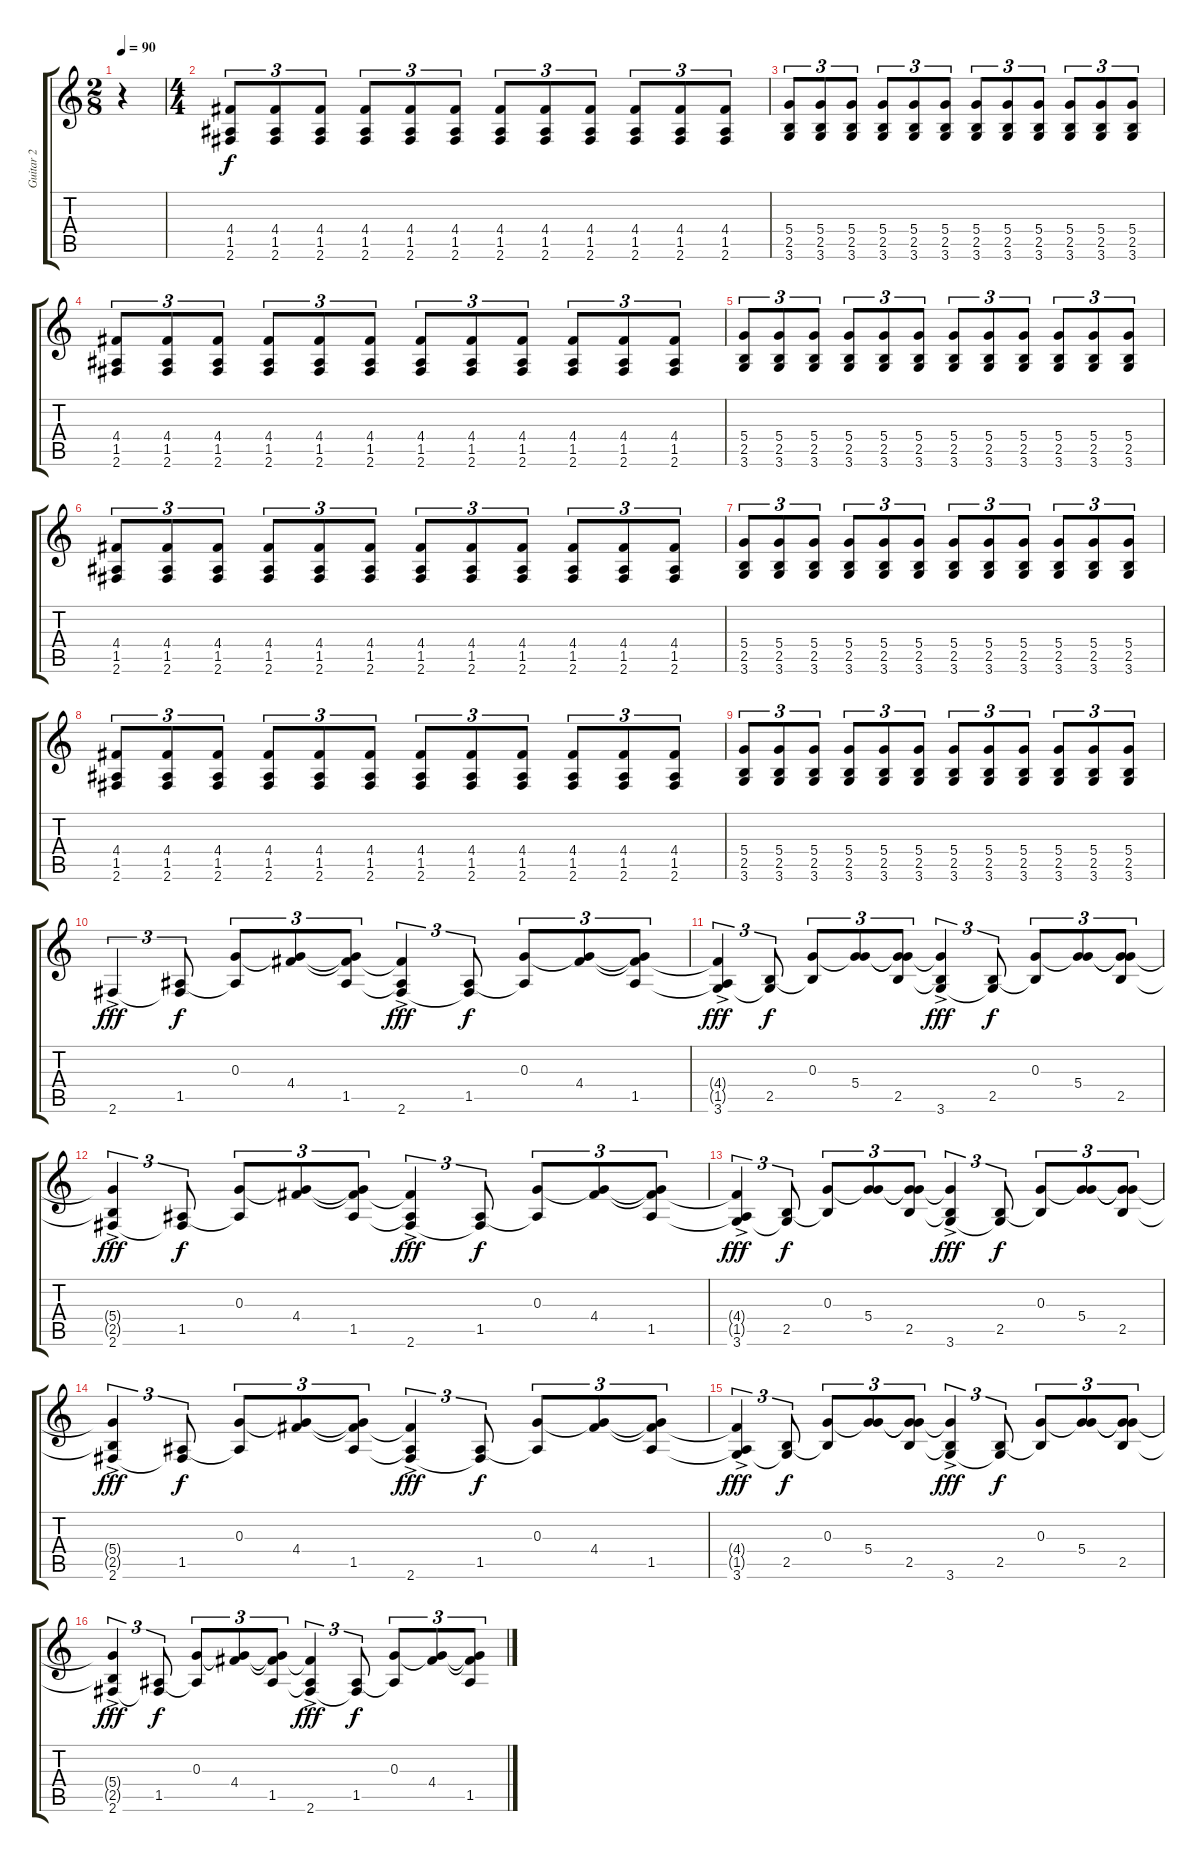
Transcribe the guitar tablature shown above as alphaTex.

\track ("Guitar 2" "Guitar 2") {instrument distortionguitar}
\staff {score tabs}
\tuning (E4 B3 G3 D3 A2 E2) {hide}
\ts (2 8)
\tempo 90
\clef g2
\ks c
r.4{dy f instrument distortionguitar} |
\ts (4 4)
(4.4 1.5 2.6).8{tu (3 2)} (4.4 1.5 2.6).8{tu (3 2)} (4.4 1.5 2.6).8{tu (3 2)} (4.4 1.5 2.6).8{tu (3 2)} (4.4 1.5 2.6).8{tu (3 2)} (4.4 1.5 2.6).8{tu (3 2)} (4.4 1.5 2.6).8{tu (3 2)} (4.4 1.5 2.6).8{tu (3 2)} (4.4 1.5 2.6).8{tu (3 2)} (4.4 1.5 2.6).8{tu (3 2)} (4.4 1.5 2.6).8{tu (3 2)} (4.4 1.5 2.6).8{tu (3 2)} |
(5.4 2.5 3.6).8{tu (3 2)} (5.4 2.5 3.6).8{tu (3 2)} (5.4 2.5 3.6).8{tu (3 2)} (5.4 2.5 3.6).8{tu (3 2)} (5.4 2.5 3.6).8{tu (3 2)} (5.4 2.5 3.6).8{tu (3 2)} (5.4 2.5 3.6).8{tu (3 2)} (5.4 2.5 3.6).8{tu (3 2)} (5.4 2.5 3.6).8{tu (3 2)} (5.4 2.5 3.6).8{tu (3 2)} (5.4 2.5 3.6).8{tu (3 2)} (5.4 2.5 3.6).8{tu (3 2)} |
(4.4 1.5 2.6).8{tu (3 2)} (4.4 1.5 2.6).8{tu (3 2)} (4.4 1.5 2.6).8{tu (3 2)} (4.4 1.5 2.6).8{tu (3 2)} (4.4 1.5 2.6).8{tu (3 2)} (4.4 1.5 2.6).8{tu (3 2)} (4.4 1.5 2.6).8{tu (3 2)} (4.4 1.5 2.6).8{tu (3 2)} (4.4 1.5 2.6).8{tu (3 2)} (4.4 1.5 2.6).8{tu (3 2)} (4.4 1.5 2.6).8{tu (3 2)} (4.4 1.5 2.6).8{tu (3 2)} |
(5.4 2.5 3.6).8{tu (3 2)} (5.4 2.5 3.6).8{tu (3 2)} (5.4 2.5 3.6).8{tu (3 2)} (5.4 2.5 3.6).8{tu (3 2)} (5.4 2.5 3.6).8{tu (3 2)} (5.4 2.5 3.6).8{tu (3 2)} (5.4 2.5 3.6).8{tu (3 2)} (5.4 2.5 3.6).8{tu (3 2)} (5.4 2.5 3.6).8{tu (3 2)} (5.4 2.5 3.6).8{tu (3 2)} (5.4 2.5 3.6).8{tu (3 2)} (5.4 2.5 3.6).8{tu (3 2)} |
(4.4 1.5 2.6).8{tu (3 2)} (4.4 1.5 2.6).8{tu (3 2)} (4.4 1.5 2.6).8{tu (3 2)} (4.4 1.5 2.6).8{tu (3 2)} (4.4 1.5 2.6).8{tu (3 2)} (4.4 1.5 2.6).8{tu (3 2)} (4.4 1.5 2.6).8{tu (3 2)} (4.4 1.5 2.6).8{tu (3 2)} (4.4 1.5 2.6).8{tu (3 2)} (4.4 1.5 2.6).8{tu (3 2)} (4.4 1.5 2.6).8{tu (3 2)} (4.4 1.5 2.6).8{tu (3 2)} |
(5.4 2.5 3.6).8{tu (3 2)} (5.4 2.5 3.6).8{tu (3 2)} (5.4 2.5 3.6).8{tu (3 2)} (5.4 2.5 3.6).8{tu (3 2)} (5.4 2.5 3.6).8{tu (3 2)} (5.4 2.5 3.6).8{tu (3 2)} (5.4 2.5 3.6).8{tu (3 2)} (5.4 2.5 3.6).8{tu (3 2)} (5.4 2.5 3.6).8{tu (3 2)} (5.4 2.5 3.6).8{tu (3 2)} (5.4 2.5 3.6).8{tu (3 2)} (5.4 2.5 3.6).8{tu (3 2)} |
(4.4 1.5 2.6).8{tu (3 2)} (4.4 1.5 2.6).8{tu (3 2)} (4.4 1.5 2.6).8{tu (3 2)} (4.4 1.5 2.6).8{tu (3 2)} (4.4 1.5 2.6).8{tu (3 2)} (4.4 1.5 2.6).8{tu (3 2)} (4.4 1.5 2.6).8{tu (3 2)} (4.4 1.5 2.6).8{tu (3 2)} (4.4 1.5 2.6).8{tu (3 2)} (4.4 1.5 2.6).8{tu (3 2)} (4.4 1.5 2.6).8{tu (3 2)} (4.4 1.5 2.6).8{tu (3 2)} |
(5.4 2.5 3.6).8{tu (3 2)} (5.4 2.5 3.6).8{tu (3 2)} (5.4 2.5 3.6).8{tu (3 2)} (5.4 2.5 3.6).8{tu (3 2)} (5.4 2.5 3.6).8{tu (3 2)} (5.4 2.5 3.6).8{tu (3 2)} (5.4 2.5 3.6).8{tu (3 2)} (5.4 2.5 3.6).8{tu (3 2)} (5.4 2.5 3.6).8{tu (3 2)} (5.4 2.5 3.6).8{tu (3 2)} (5.4 2.5 3.6).8{tu (3 2)} (5.4 2.5 3.6).8{tu (3 2)} |
2.6{ac}.4{tu (3 2) dy fff instrument acousticguitarnylon} (1.5 2.6{t}).8{tu (3 2) dy f} (0.3 1.5{t}).8{tu (3 2)} (0.3{t} 4.4).8{tu (3 2)} (0.3{t} 4.4{t} 1.5).8{tu (3 2)} (4.4{t} 1.5{t} 2.6{ac}).4{tu (3 2) dy fff} (1.5 2.6{t}).8{tu (3 2) dy f} (0.3 1.5{t}).8{tu (3 2)} (0.3{t} 4.4).8{tu (3 2)} (0.3{t} 4.4{t} 1.5).8{tu (3 2)} |
(4.4{t} 1.5{t} 3.6{ac}).4{tu (3 2) dy fff} (2.5 3.6{t}).8{tu (3 2) dy f} (0.3 2.5{t}).8{tu (3 2)} (0.3{t} 5.4).8{tu (3 2)} (0.3{t} 5.4{t} 2.5).8{tu (3 2)} (5.4{t} 2.5{t} 3.6{ac}).4{tu (3 2) dy fff} (2.5 3.6{t}).8{tu (3 2) dy f} (0.3 2.5{t}).8{tu (3 2)} (0.3{t} 5.4).8{tu (3 2)} (0.3{t} 5.4{t} 2.5).8{tu (3 2)} |
(5.4{t} 2.5{t} 2.6{ac}).4{tu (3 2) dy fff} (1.5 2.6{t}).8{tu (3 2) dy f} (0.3 1.5{t}).8{tu (3 2)} (0.3{t} 4.4).8{tu (3 2)} (0.3{t} 4.4{t} 1.5).8{tu (3 2)} (4.4{t} 1.5{t} 2.6{ac}).4{tu (3 2) dy fff} (1.5 2.6{t}).8{tu (3 2) dy f} (0.3 1.5{t}).8{tu (3 2)} (0.3{t} 4.4).8{tu (3 2)} (0.3{t} 4.4{t} 1.5).8{tu (3 2)} |
(4.4{t} 1.5{t} 3.6{ac}).4{tu (3 2) dy fff} (2.5 3.6{t}).8{tu (3 2) dy f} (0.3 2.5{t}).8{tu (3 2)} (0.3{t} 5.4).8{tu (3 2)} (0.3{t} 5.4{t} 2.5).8{tu (3 2)} (5.4{t} 2.5{t} 3.6{ac}).4{tu (3 2) dy fff} (2.5 3.6{t}).8{tu (3 2) dy f} (0.3 2.5{t}).8{tu (3 2)} (0.3{t} 5.4).8{tu (3 2)} (0.3{t} 5.4{t} 2.5).8{tu (3 2)} |
(5.4{t} 2.5{t} 2.6{ac}).4{tu (3 2) dy fff} (1.5 2.6{t}).8{tu (3 2) dy f} (0.3 1.5{t}).8{tu (3 2)} (0.3{t} 4.4).8{tu (3 2)} (0.3{t} 4.4{t} 1.5).8{tu (3 2)} (4.4{t} 1.5{t} 2.6{ac}).4{tu (3 2) dy fff} (1.5 2.6{t}).8{tu (3 2) dy f} (0.3 1.5{t}).8{tu (3 2)} (0.3{t} 4.4).8{tu (3 2)} (0.3{t} 4.4{t} 1.5).8{tu (3 2)} |
(4.4{t} 1.5{t} 3.6{ac}).4{tu (3 2) dy fff} (2.5 3.6{t}).8{tu (3 2) dy f} (0.3 2.5{t}).8{tu (3 2)} (0.3{t} 5.4).8{tu (3 2)} (0.3{t} 5.4{t} 2.5).8{tu (3 2)} (5.4{t} 2.5{t} 3.6{ac}).4{tu (3 2) dy fff} (2.5 3.6{t}).8{tu (3 2) dy f} (0.3 2.5{t}).8{tu (3 2)} (0.3{t} 5.4).8{tu (3 2)} (0.3{t} 5.4{t} 2.5).8{tu (3 2)} |
(5.4{t} 2.5{t} 2.6{ac}).4{tu (3 2) dy fff} (1.5 2.6{t}).8{tu (3 2) dy f} (0.3 1.5{t}).8{tu (3 2)} (0.3{t} 4.4).8{tu (3 2)} (0.3{t} 4.4{t} 1.5).8{tu (3 2)} (4.4{t} 1.5{t} 2.6{ac}).4{tu (3 2) dy fff} (1.5 2.6{t}).8{tu (3 2) dy f} (0.3 1.5{t}).8{tu (3 2)} (0.3{t} 4.4).8{tu (3 2)} (0.3{t} 4.4{t} 1.5).8{tu (3 2)}
